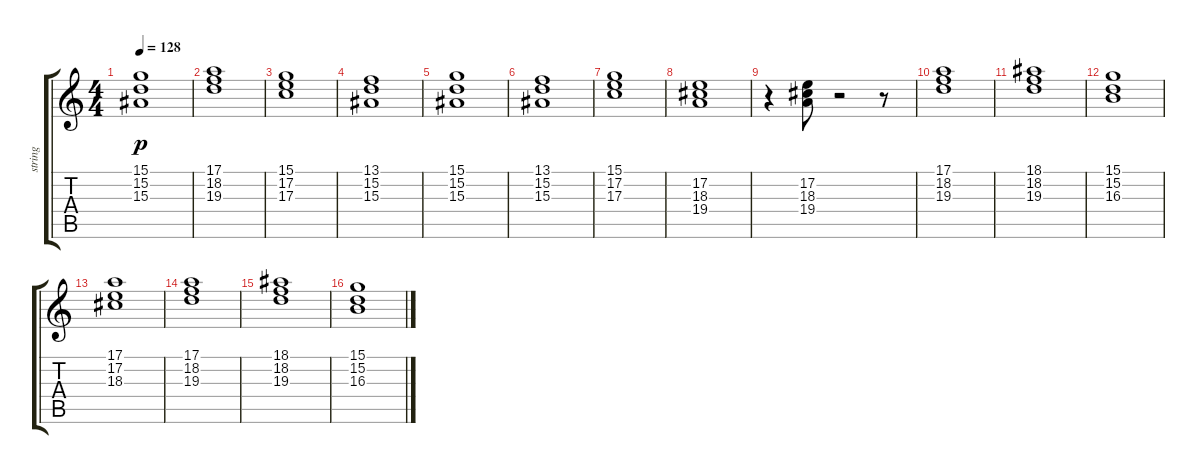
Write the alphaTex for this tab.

\track ("string" "string") {instrument synthstrings1}
\staff {score tabs}
\tuning (E4 B3 G3 D3 A2 E2) {hide}
\ts (4 4)
\tempo 128
\clef g2
\ks c
(15.1 15.2 15.3).1{dy p} |
(17.1 18.2 19.3).1 |
(15.1 17.2 17.3).1 |
(13.1 15.2 15.3).1 |
(15.1 15.2 15.3).1 |
(13.1 15.2 15.3).1 |
(15.1 17.2 17.3).1 |
(17.2 18.3 19.4).1 |
r.4 (17.2 18.3 19.4).8 r.2 r.8 |
(17.1 18.2 19.3).1 |
(18.1 18.2 19.3).1 |
(15.1 15.2 16.3).1 |
(17.1 17.2 18.3).1 |
(17.1 18.2 19.3).1 |
(18.1 18.2 19.3).1 |
(15.1 15.2 16.3).1
